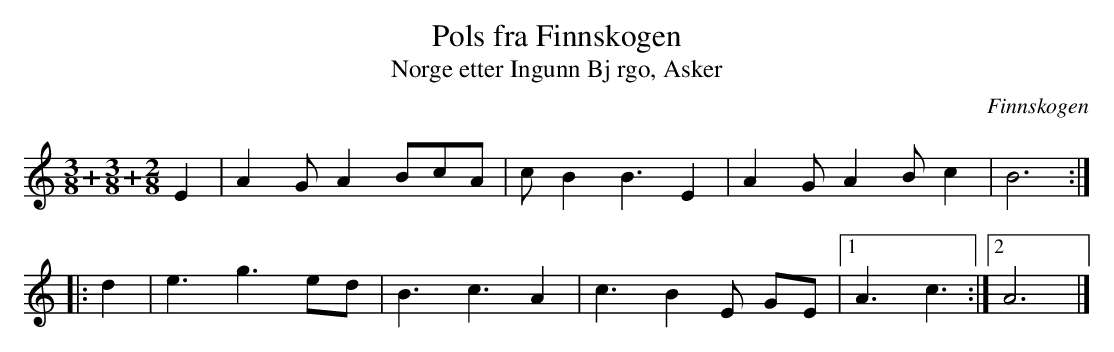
X:1
T:Pols fra Finnskogen
T:etter Ingunn Bj rgo, Asker, Norge
O:Finnskogen
M:3/8+3/8+2/8
L:1/8
K:Am
E2|A2G A2 BcA|cB2 B3 E2|A2G A2B c2|B6:|
|:d2|e3 g3 ed|B3 c3 A2|c3 B2E GE|1A3 c3:|2A6|]
